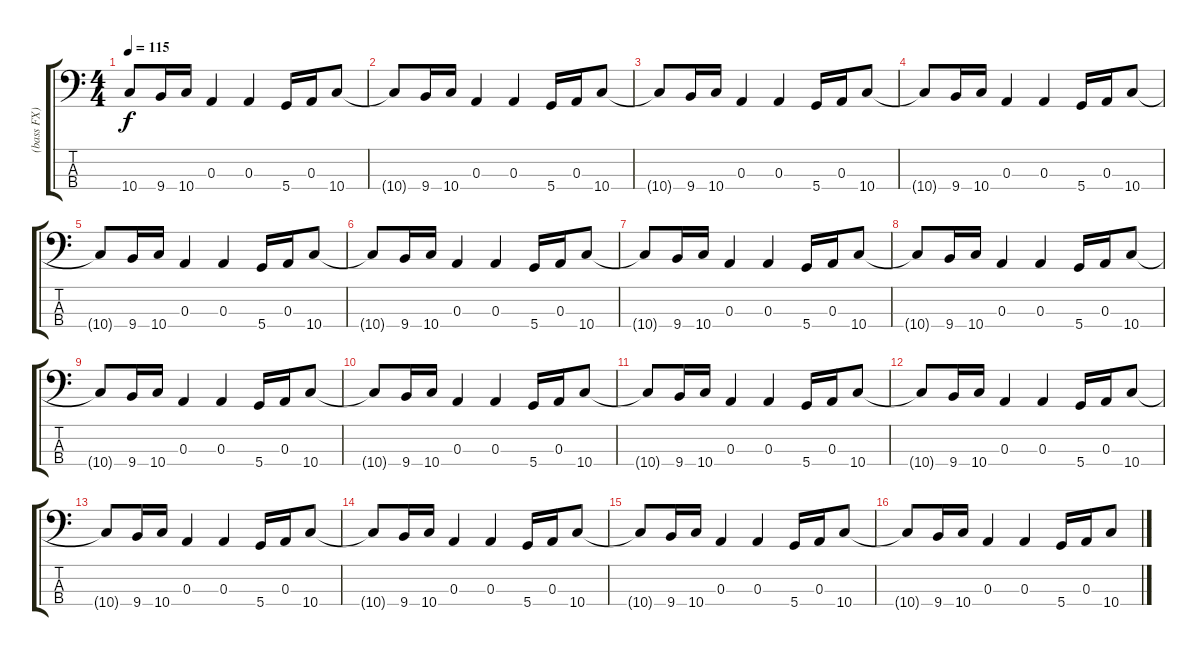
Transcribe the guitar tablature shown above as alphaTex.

\track ("(bass FX)" "(bass FX)") {instrument overdrivenguitar}
\staff {score tabs}
\tuning (G2 D2 A1 D1) {hide}
\ts (4 4)
\tempo 115
\clef f4
\ks c
10.4{t}.8{dy f} 9.4.16 10.4.16 0.3.4 0.3.4 5.4.16 0.3.16 10.4.8 |
10.4{t}.8 9.4.16 10.4.16 0.3.4 0.3.4 5.4.16 0.3.16 10.4.8 |
10.4{t}.8 9.4.16 10.4.16 0.3.4 0.3.4 5.4.16 0.3.16 10.4.8 |
10.4{t}.8 9.4.16 10.4.16 0.3.4 0.3.4 5.4.16 0.3.16 10.4.8 |
10.4{t}.8 9.4.16 10.4.16 0.3.4 0.3.4 5.4.16 0.3.16 10.4.8 |
10.4{t}.8 9.4.16 10.4.16 0.3.4 0.3.4 5.4.16 0.3.16 10.4.8 |
10.4{t}.8 9.4.16 10.4.16 0.3.4 0.3.4 5.4.16 0.3.16 10.4.8 |
10.4{t}.8 9.4.16 10.4.16 0.3.4 0.3.4 5.4.16 0.3.16 10.4.8 |
10.4{t}.8 9.4.16 10.4.16 0.3.4 0.3.4 5.4.16 0.3.16 10.4.8 |
10.4{t}.8 9.4.16 10.4.16 0.3.4 0.3.4 5.4.16 0.3.16 10.4.8 |
10.4{t}.8 9.4.16 10.4.16 0.3.4 0.3.4 5.4.16 0.3.16 10.4.8 |
10.4{t}.8 9.4.16 10.4.16 0.3.4 0.3.4 5.4.16 0.3.16 10.4.8 |
\section ("" "")
10.4{t}.8 9.4.16 10.4.16 0.3.4 0.3.4 5.4.16 0.3.16 10.4.8 |
10.4{t}.8 9.4.16 10.4.16 0.3.4 0.3.4 5.4.16 0.3.16 10.4.8 |
10.4{t}.8 9.4.16 10.4.16 0.3.4 0.3.4 5.4.16 0.3.16 10.4.8 |
10.4{t}.8 9.4.16 10.4.16 0.3.4 0.3.4 5.4.16 0.3.16 10.4.8
